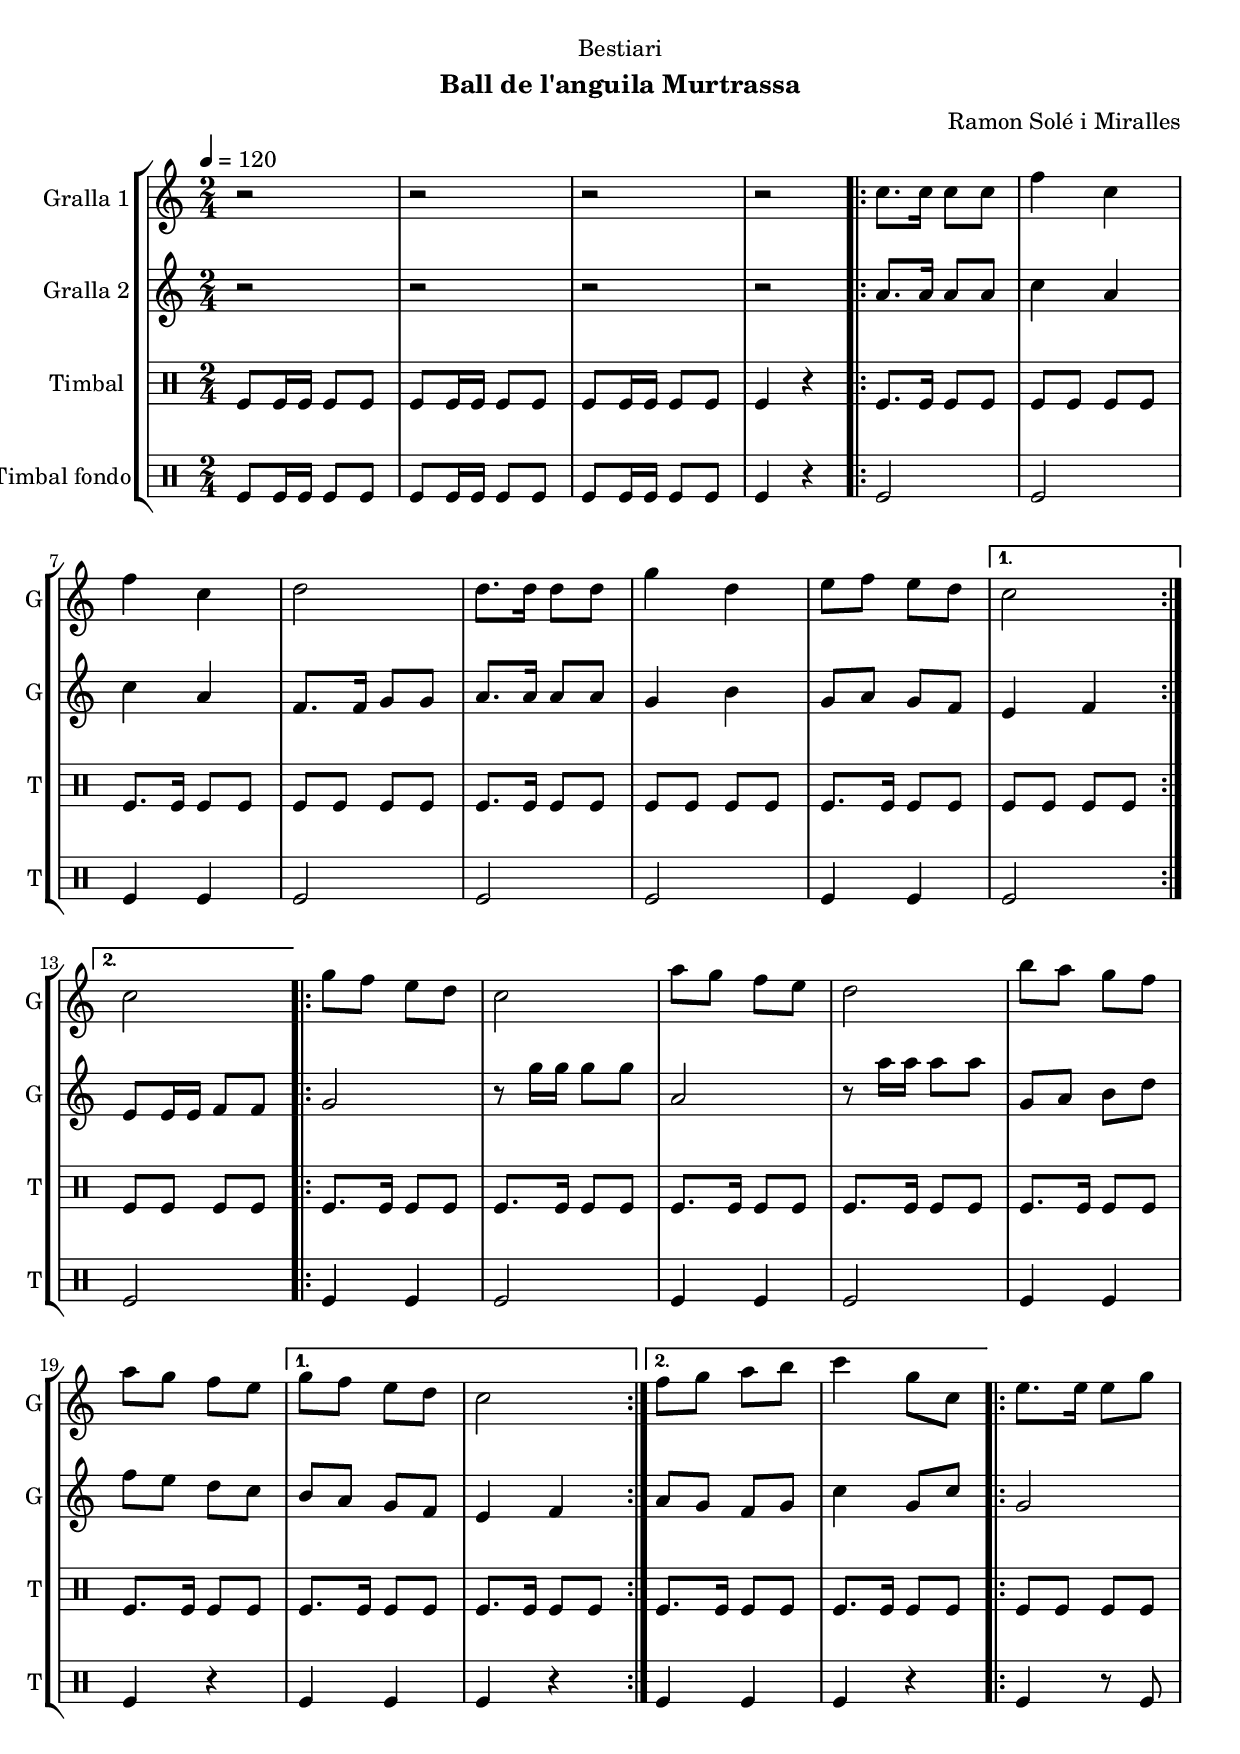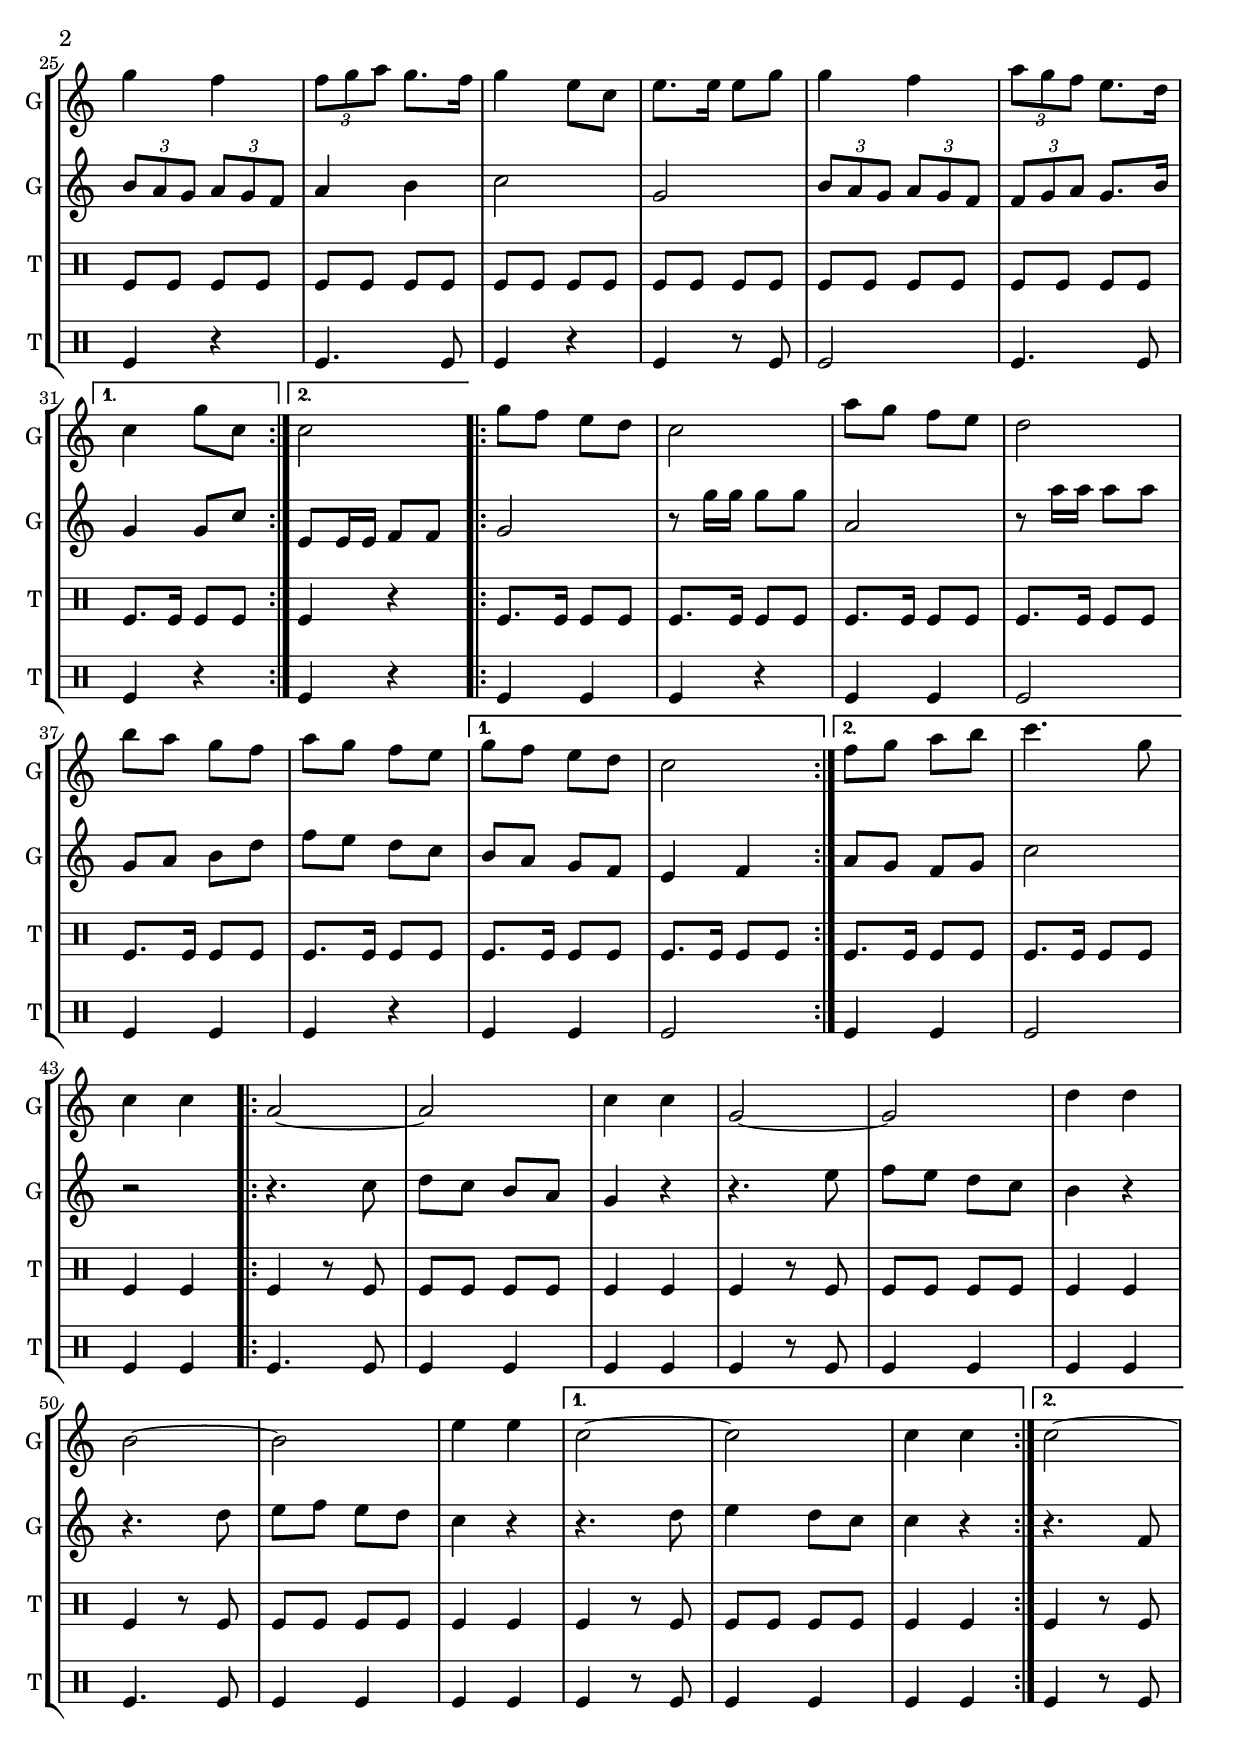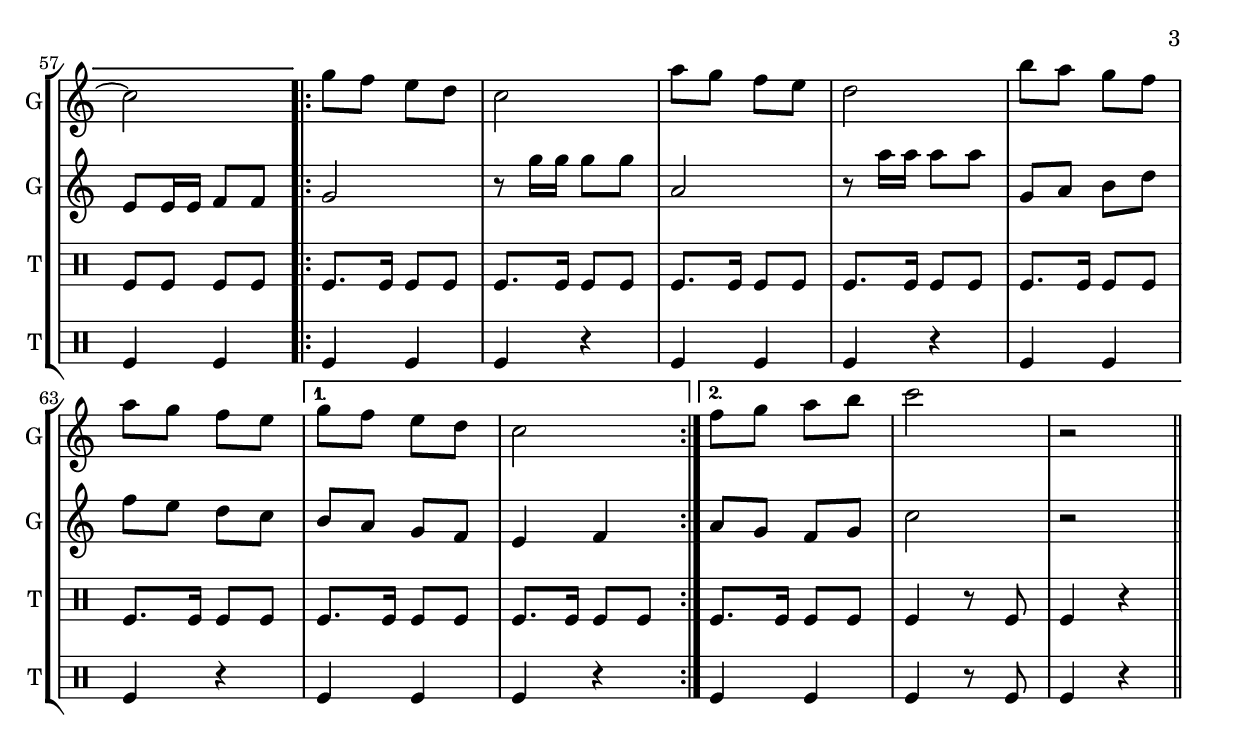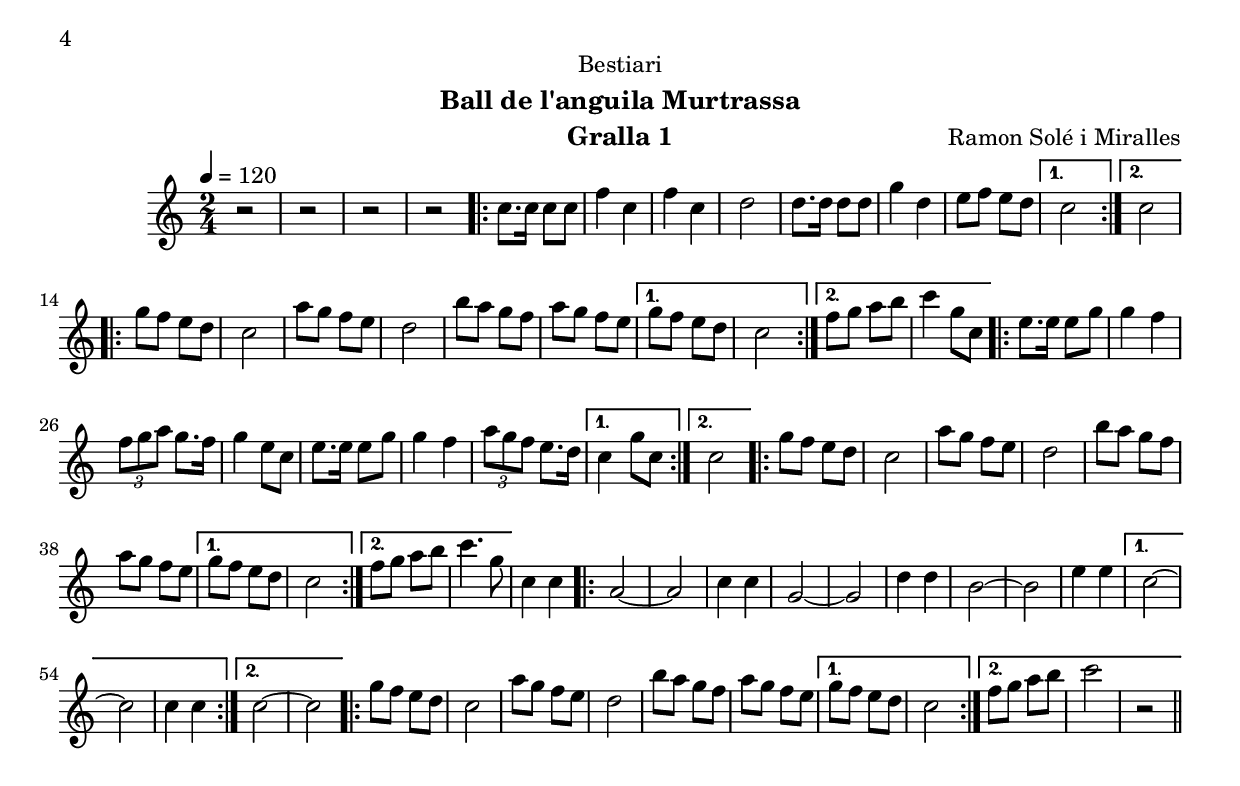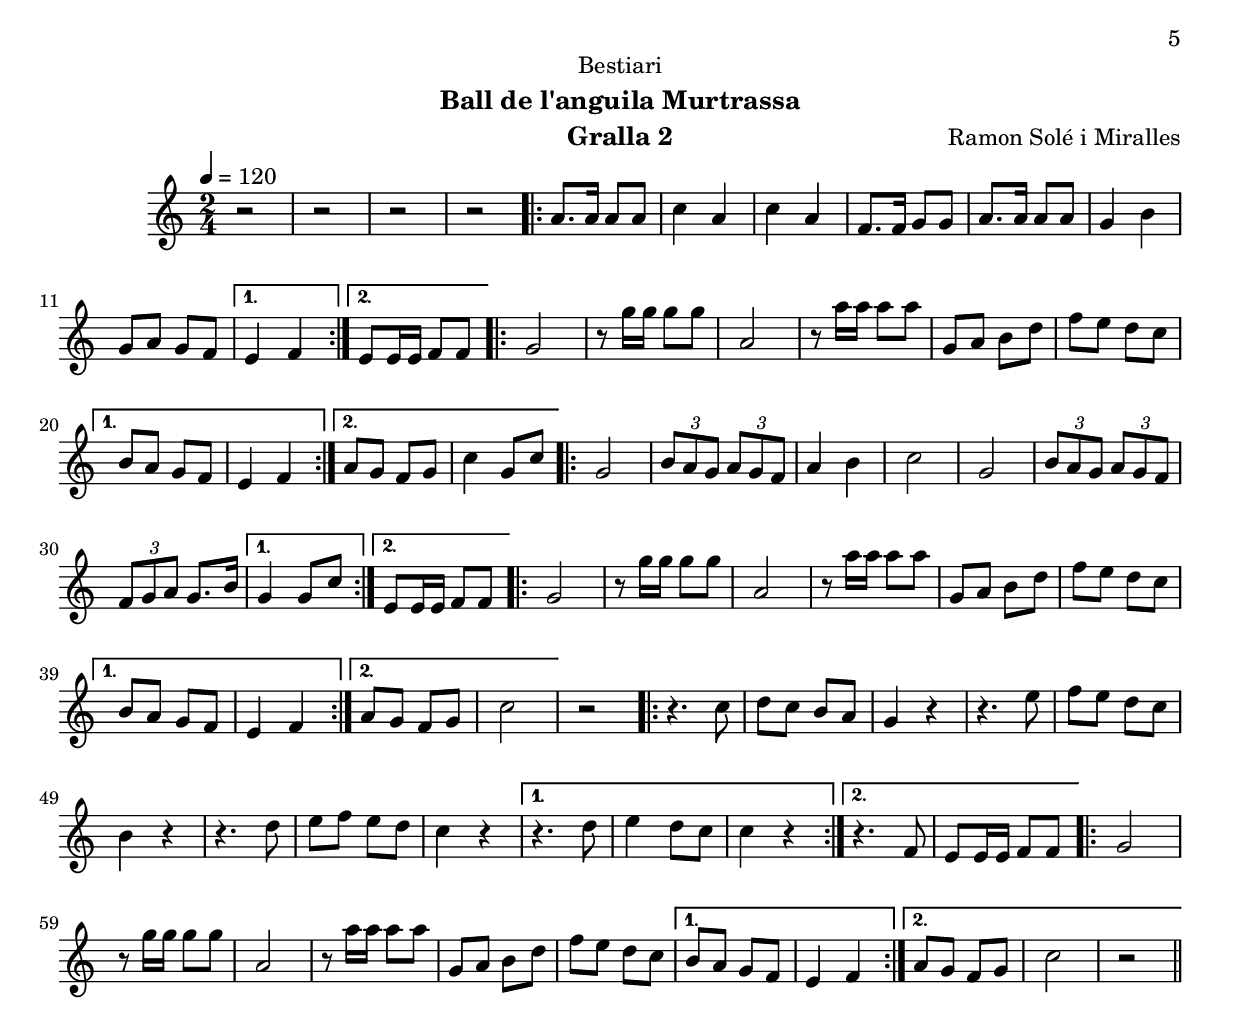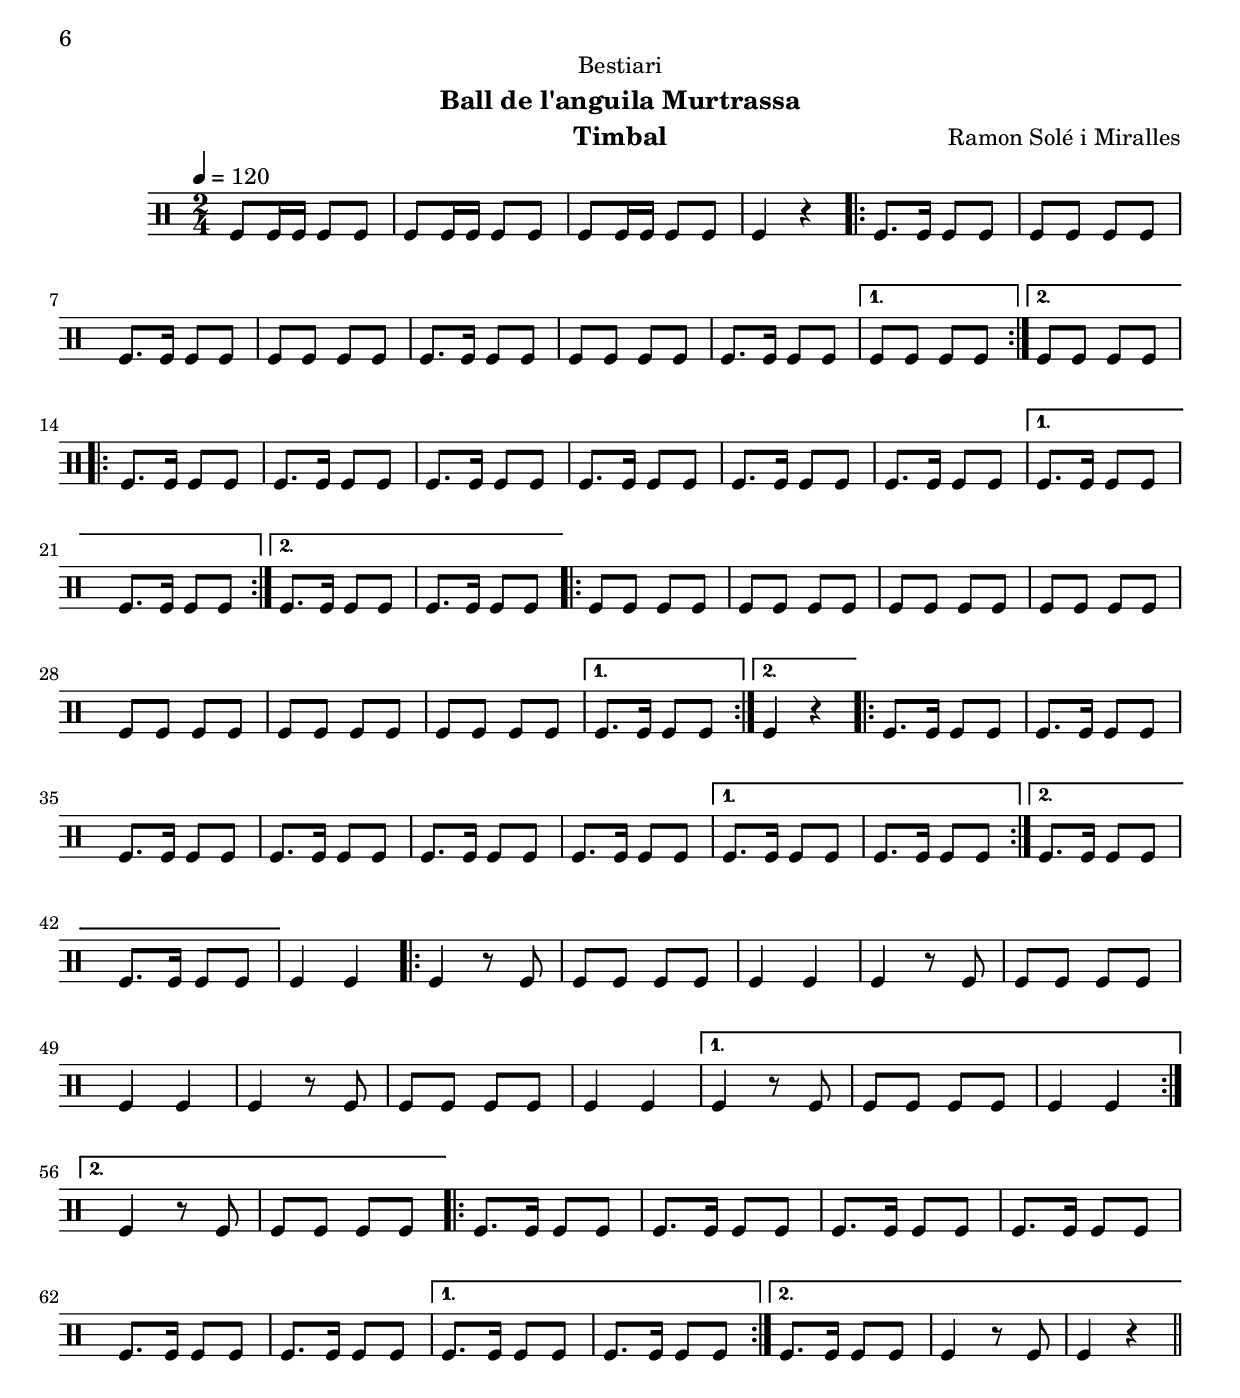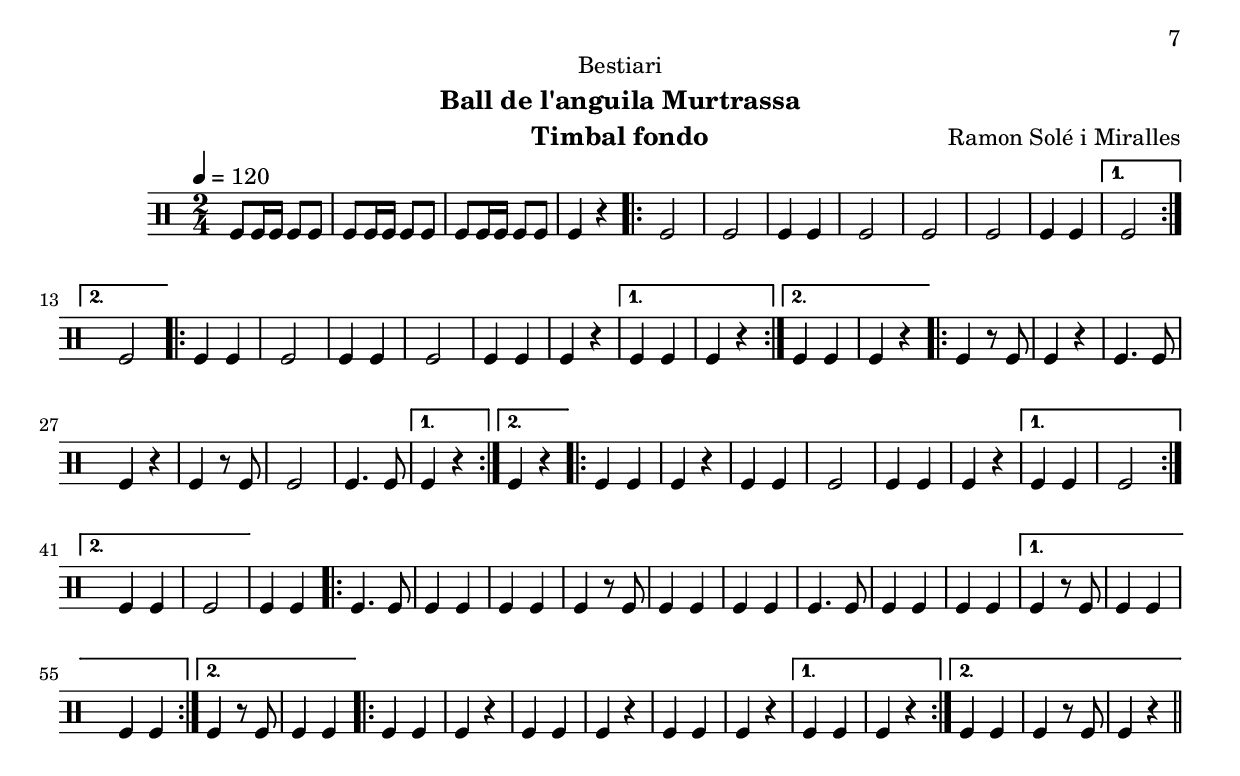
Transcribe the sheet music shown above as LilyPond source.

\version "2.16.2"

\header {
  dedication="Bestiari"
  title=""
  subtitle="Ball de l'anguila Murtrassa"
  subsubtitle=""
  poet=""
  meter=""
  piece=""
  composer="Ramon Solé i Miralles"
  arranger=""
  opus=""
  instrument=""
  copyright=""
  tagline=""
}

liniaroAa =
\relative c''
{
  \tempo 4=120
  \clef treble
  \key c \major
  \time 2/4
  r2  |
  r2  |
  r2  |
  r2  |
  %05
  \repeat volta 2 { c8. c16 c8 c  |
  f4 c  |
  f4 c  |
  d2  |
  d8. d16 d8 d  |
  %10
  g4 d  |
  e8 f e d }
  \alternative { { c2 }
  { c2 } }
  \repeat volta 2 { g'8 f e d  |
  %15
  c2  |
  a'8 g f e  |
  d2  |
  b'8 a g f  |
  a8 g f e }
  %20
  \alternative { { g8 f e d  |
  c2 }
  { f8 g a b  |
  c4 g8 c, } }
  \repeat volta 2 { e8. e16 e8 g  |
  %25
  g4 f  |
  \times 2/3 { f8 g a } g8. f16  |
  g4 e8 c  |
  e8. e16 e8 g  |
  g4 f  |
  %30
  \times 2/3 { a8 g f } e8. d16 }
  \alternative { { c4 g'8 c, }
  { c2 } }
  \repeat volta 2 { g'8 f e d  |
  c2  |
  %35
  a'8 g f e  |
  d2  |
  b'8 a g f  |
  a8 g f e }
  \alternative { { g8 f e d  |
  %40
  c2 }
  { f8 g a b  |
  c4. g8 } }
  c,4 c  |
  \repeat volta 2 { a2 ~  |
  %45
  a2  |
  c4 c  |
  g2 ~  |
  g2  |
  d'4 d  |
  %50
  b2 ~  |
  b2  |
  e4 e }
  \alternative { { c2 ~  |
  c2  |
  %55
  c4 c }
  { c2 ~  |
  c2 } }
  \repeat volta 2 { g'8 f e d  |
  c2  |
  %60
  a'8 g f e  |
  d2  |
  b'8 a g f  |
  a8 g f e }
  \alternative { { g8 f e d  |
  %65
  c2 }
  { f8 g a b  |
  c2  |
  r2 } } \bar "||"
}

liniaroAb =
\relative a'
{
  \tempo 4=120
  \clef treble
  \key c \major
  \time 2/4
  r2  |
  r2  |
  r2  |
  r2  |
  %05
  \repeat volta 2 { a8. a16 a8 a  |
  c4 a  |
  c4 a  |
  f8. f16 g8 g  |
  a8. a16 a8 a  |
  %10
  g4 b  |
  g8 a g f }
  \alternative { { e4 f }
  { e8 e16 e f8 f } }
  \repeat volta 2 { g2  |
  %15
  r8 g'16 g g8 g  |
  a,2  |
  r8 a'16 a a8 a  |
  g,8 a b d  |
  f8 e d c }
  %20
  \alternative { { b8 a g f  |
  e4 f }
  { a8 g f g  |
  c4 g8 c } }
  \repeat volta 2 { g2  |
  %25
  \times 2/3 { b8 a g } \times 2/3 { a g f }  |
  a4 b  |
  c2  |
  g2  |
  \times 2/3 { b8 a g } \times 2/3 { a g f }  |
  %30
  \times 2/3 { f8 g a } g8. b16 }
  \alternative { { g4 g8 c }
  { e,8 e16 e f8 f } }
  \repeat volta 2 { g2  |
  r8 g'16 g g8 g  |
  %35
  a,2  |
  r8 a'16 a a8 a  |
  g,8 a b d  |
  f8 e d c }
  \alternative { { b8 a g f  |
  %40
  e4 f }
  { a8 g f g  |
  c2 } }
  r2  |
  \repeat volta 2 { r4. c8  |
  %45
  d8 c b a  |
  g4 r  |
  r4. e'8  |
  f8 e d c  |
  b4 r  |
  %50
  r4. d8  |
  e8 f e d  |
  c4 r }
  \alternative { { r4. d8  |
  e4 d8 c  |
  %55
  c4 r }
  { r4. f,8  |
  e8 e16 e f8 f } }
  \repeat volta 2 { g2  |
  r8 g'16 g g8 g  |
  %60
  a,2  |
  r8 a'16 a a8 a  |
  g,8 a b d  |
  f8 e d c }
  \alternative { { b8 a g f  |
  %65
  e4 f }
  { a8 g f g  |
  c2  |
  r2 } } \bar "||"
}

liniaroAc =
\drummode
{
  \tempo 4=120
  \time 2/4
  tomfl8 tomfl16 tomfl tomfl8 tomfl  |
  tomfl8 tomfl16 tomfl tomfl8 tomfl  |
  tomfl8 tomfl16 tomfl tomfl8 tomfl  |
  tomfl4 r  |
  %05
  \repeat volta 2 { tomfl8. tomfl16 tomfl8 tomfl  |
  tomfl8 tomfl tomfl tomfl  |
  tomfl8. tomfl16 tomfl8 tomfl  |
  tomfl8 tomfl tomfl tomfl  |
  tomfl8. tomfl16 tomfl8 tomfl  |
  %10
  tomfl8 tomfl tomfl tomfl  |
  tomfl8. tomfl16 tomfl8 tomfl }
  \alternative { { tomfl8 tomfl tomfl tomfl }
  { tomfl8 tomfl tomfl tomfl } }
  \repeat volta 2 { tomfl8. tomfl16 tomfl8 tomfl  |
  %15
  tomfl8. tomfl16 tomfl8 tomfl  |
  tomfl8. tomfl16 tomfl8 tomfl  |
  tomfl8. tomfl16 tomfl8 tomfl  |
  tomfl8. tomfl16 tomfl8 tomfl  |
  tomfl8. tomfl16 tomfl8 tomfl }
  %20
  \alternative { { tomfl8. tomfl16 tomfl8 tomfl  |
  tomfl8. tomfl16 tomfl8 tomfl }
  { tomfl8. tomfl16 tomfl8 tomfl  |
  tomfl8. tomfl16 tomfl8 tomfl } }
  \repeat volta 2 { tomfl8 tomfl tomfl tomfl  |
  %25
  tomfl8 tomfl tomfl tomfl  |
  tomfl8 tomfl tomfl tomfl  |
  tomfl8 tomfl tomfl tomfl  |
  tomfl8 tomfl tomfl tomfl  |
  tomfl8 tomfl tomfl tomfl  |
  %30
  tomfl8 tomfl tomfl tomfl }
  \alternative { { tomfl8. tomfl16 tomfl8 tomfl }
  { tomfl4 r } }
  \repeat volta 2 { tomfl8. tomfl16 tomfl8 tomfl  |
  tomfl8. tomfl16 tomfl8 tomfl  |
  %35
  tomfl8. tomfl16 tomfl8 tomfl  |
  tomfl8. tomfl16 tomfl8 tomfl  |
  tomfl8. tomfl16 tomfl8 tomfl  |
  tomfl8. tomfl16 tomfl8 tomfl }
  \alternative { { tomfl8. tomfl16 tomfl8 tomfl  |
  %40
  tomfl8. tomfl16 tomfl8 tomfl }
  { tomfl8. tomfl16 tomfl8 tomfl  |
  tomfl8. tomfl16 tomfl8 tomfl } }
  tomfl4 tomfl  |
  \repeat volta 2 { tomfl4 r8 tomfl  |
  %45
  tomfl8 tomfl tomfl tomfl  |
  tomfl4 tomfl  |
  tomfl4 r8 tomfl  |
  tomfl8 tomfl tomfl tomfl  |
  tomfl4 tomfl  |
  %50
  tomfl4 r8 tomfl  |
  tomfl8 tomfl tomfl tomfl  |
  tomfl4 tomfl }
  \alternative { { tomfl4 r8 tomfl  |
  tomfl8 tomfl tomfl tomfl  |
  %55
  tomfl4 tomfl }
  { tomfl4 r8 tomfl  |
  tomfl8 tomfl tomfl tomfl } }
  \repeat volta 2 { tomfl8. tomfl16 tomfl8 tomfl  |
  tomfl8. tomfl16 tomfl8 tomfl  |
  %60
  tomfl8. tomfl16 tomfl8 tomfl  |
  tomfl8. tomfl16 tomfl8 tomfl  |
  tomfl8. tomfl16 tomfl8 tomfl  |
  tomfl8. tomfl16 tomfl8 tomfl }
  \alternative { { tomfl8. tomfl16 tomfl8 tomfl  |
  %65
  tomfl8. tomfl16 tomfl8 tomfl }
  { tomfl8. tomfl16 tomfl8 tomfl  |
  tomfl4 r8 tomfl  |
  tomfl4 r } } \bar "||"
}

liniaroAd =
\drummode
{
  \tempo 4=120
  \time 2/4
  tomfl8 tomfl16 tomfl tomfl8 tomfl  |
  tomfl8 tomfl16 tomfl tomfl8 tomfl  |
  tomfl8 tomfl16 tomfl tomfl8 tomfl  |
  tomfl4 r  |
  %05
  \repeat volta 2 { tomfl2  |
  tomfl2  |
  tomfl4 tomfl  |
  tomfl2  |
  tomfl2  |
  %10
  tomfl2  |
  tomfl4 tomfl }
  \alternative { { tomfl2 }
  { tomfl2 } }
  \repeat volta 2 { tomfl4 tomfl  |
  %15
  tomfl2  |
  tomfl4 tomfl  |
  tomfl2  |
  tomfl4 tomfl  |
  tomfl4 r }
  %20
  \alternative { { tomfl4 tomfl  |
  tomfl4 r }
  { tomfl4 tomfl  |
  tomfl4 r } }
  \repeat volta 2 { tomfl4 r8 tomfl  |
  %25
  tomfl4 r  |
  tomfl4. tomfl8  |
  tomfl4 r  |
  tomfl4 r8 tomfl  |
  tomfl2  |
  %30
  tomfl4. tomfl8 }
  \alternative { { tomfl4 r }
  { tomfl4 r } }
  \repeat volta 2 { tomfl4 tomfl  |
  tomfl4 r  |
  %35
  tomfl4 tomfl  |
  tomfl2  |
  tomfl4 tomfl  |
  tomfl4 r }
  \alternative { { tomfl4 tomfl  |
  %40
  tomfl2 }
  { tomfl4 tomfl  |
  tomfl2 } }
  tomfl4 tomfl  |
  \repeat volta 2 { tomfl4. tomfl8  |
  %45
  tomfl4 tomfl  |
  tomfl4 tomfl  |
  tomfl4 r8 tomfl  |
  tomfl4 tomfl  |
  tomfl4 tomfl  |
  %50
  tomfl4. tomfl8  |
  tomfl4 tomfl  |
  tomfl4 tomfl }
  \alternative { { tomfl4 r8 tomfl  |
  tomfl4 tomfl  |
  %55
  tomfl4 tomfl }
  { tomfl4 r8 tomfl  |
  tomfl4 tomfl } }
  \repeat volta 2 { tomfl4 tomfl  |
  tomfl4 r  |
  %60
  tomfl4 tomfl  |
  tomfl4 r  |
  tomfl4 tomfl  |
  tomfl4 r }
  \alternative { { tomfl4 tomfl  |
  %65
  tomfl4 r }
  { tomfl4 tomfl  |
  tomfl4 r8 tomfl  |
  tomfl4 r } } \bar "||"
}

\bookpart {
  \score {
    \new StaffGroup {
      \override Score.RehearsalMark #'self-alignment-X = #LEFT
      <<
        \new Staff \with {instrumentName = #"Gralla 1" shortInstrumentName = #"G"} \liniaroAa
        \new Staff \with {instrumentName = #"Gralla 2" shortInstrumentName = #"G"} \liniaroAb
        \new DrumStaff \with {instrumentName = #"Timbal" shortInstrumentName = #"T"} \liniaroAc
        \new DrumStaff \with {instrumentName = #"Timbal fondo" shortInstrumentName = #"T"} \liniaroAd
      >>
    }
    \layout {}
  }
  \score { \unfoldRepeats
    \new StaffGroup {
      \override Score.RehearsalMark #'self-alignment-X = #LEFT
      <<
        \new Staff \with {instrumentName = #"Gralla 1" shortInstrumentName = #"G"} \liniaroAa
        \new Staff \with {instrumentName = #"Gralla 2" shortInstrumentName = #"G"} \liniaroAb
        \new DrumStaff \with {instrumentName = #"Timbal" shortInstrumentName = #"T"} \liniaroAc
        \new DrumStaff \with {instrumentName = #"Timbal fondo" shortInstrumentName = #"T"} \liniaroAd
      >>
    }
    \midi {
      \set Staff.midiInstrument = "oboe"
      \set DrumStaff.midiInstrument = "drums"
    }
  }
}

\bookpart {
  \header {instrument="Gralla 1"}
  \score {
    \new StaffGroup {
      \override Score.RehearsalMark #'self-alignment-X = #LEFT
      <<
        \new Staff \liniaroAa
      >>
    }
    \layout {}
  }
  \score { \unfoldRepeats
    \new StaffGroup {
      \override Score.RehearsalMark #'self-alignment-X = #LEFT
      <<
        \new Staff \liniaroAa
      >>
    }
    \midi {
      \set Staff.midiInstrument = "oboe"
      \set DrumStaff.midiInstrument = "drums"
    }
  }
}

\bookpart {
  \header {instrument="Gralla 2"}
  \score {
    \new StaffGroup {
      \override Score.RehearsalMark #'self-alignment-X = #LEFT
      <<
        \new Staff \liniaroAb
      >>
    }
    \layout {}
  }
  \score { \unfoldRepeats
    \new StaffGroup {
      \override Score.RehearsalMark #'self-alignment-X = #LEFT
      <<
        \new Staff \liniaroAb
      >>
    }
    \midi {
      \set Staff.midiInstrument = "oboe"
      \set DrumStaff.midiInstrument = "drums"
    }
  }
}

\bookpart {
  \header {instrument="Timbal"}
  \score {
    \new StaffGroup {
      \override Score.RehearsalMark #'self-alignment-X = #LEFT
      <<
        \new DrumStaff \liniaroAc
      >>
    }
    \layout {}
  }
  \score { \unfoldRepeats
    \new StaffGroup {
      \override Score.RehearsalMark #'self-alignment-X = #LEFT
      <<
        \new DrumStaff \liniaroAc
      >>
    }
    \midi {
      \set Staff.midiInstrument = "oboe"
      \set DrumStaff.midiInstrument = "drums"
    }
  }
}

\bookpart {
  \header {instrument="Timbal fondo"}
  \score {
    \new StaffGroup {
      \override Score.RehearsalMark #'self-alignment-X = #LEFT
      <<
        \new DrumStaff \liniaroAd
      >>
    }
    \layout {}
  }
  \score { \unfoldRepeats
    \new StaffGroup {
      \override Score.RehearsalMark #'self-alignment-X = #LEFT
      <<
        \new DrumStaff \liniaroAd
      >>
    }
    \midi {
      \set Staff.midiInstrument = "oboe"
      \set DrumStaff.midiInstrument = "drums"
    }
  }
}

